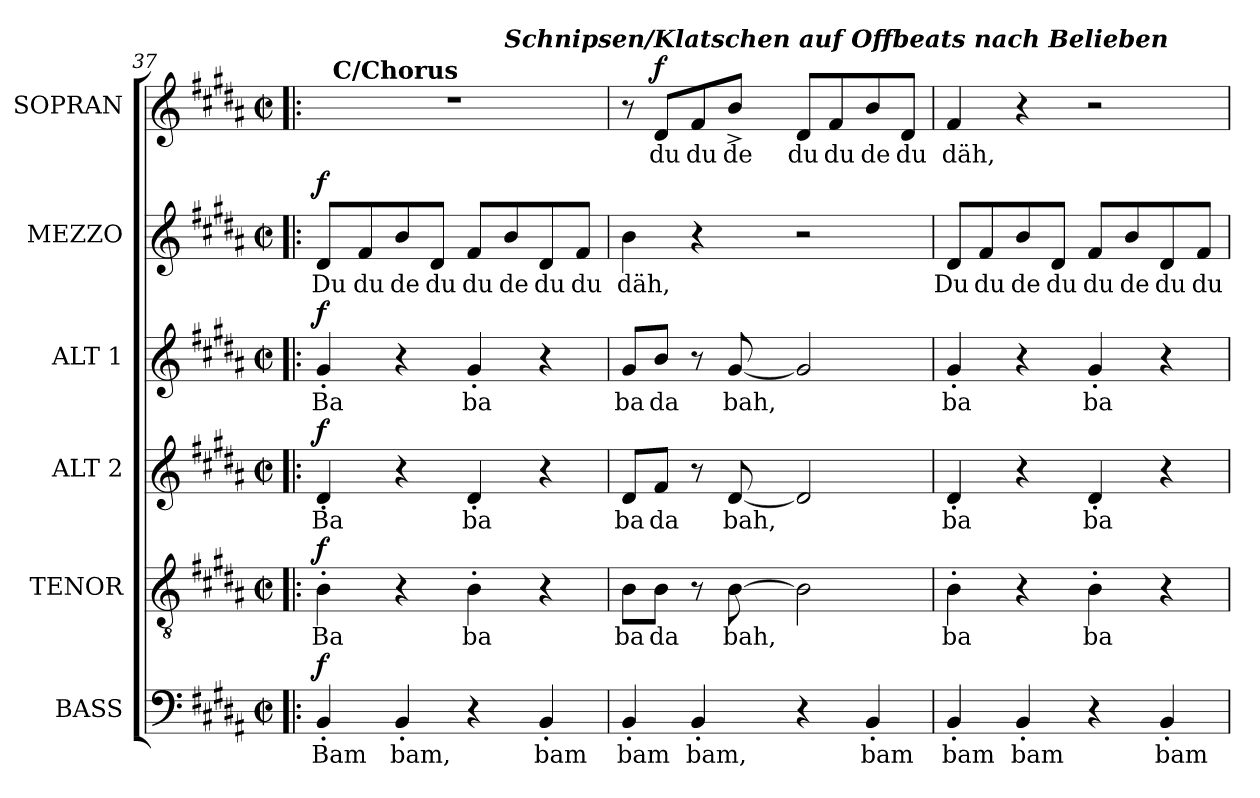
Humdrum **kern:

**kern	**text	**dynam	**kern	**text	**dynam	**kern	**text	**dynam	**kern	**text	**dynam	**kern	**text	**dynam	**kern	**text	**dynam
*part6	*part6	*part6	*part5	*part5	*part5	*part4	*part4	*part4	*part3	*part3	*part3	*part2	*part2	*part2	*part1	*part1	*part1
*staff6	*staff6	*staff6	*staff5	*staff5	*staff5	*staff4	*staff4	*staff4	*staff3	*staff3	*staff3	*staff2	*staff2	*staff2	*staff1	*staff1	*staff1
*I"BASS	*	*	*I"TENOR	*	*	*I"ALT 2	*	*	*I"ALT 1	*	*	*I"MEZZO	*	*	*I"SOPRAN	*	*
*I'B	*	*	*I'T	*	*	*I'A2	*	*	*I'A1	*	*	*	*	*	*I'S	*	*
!!LO:PB:g=z
*clefF4	*	*	*clefGv2	*	*	*clefG2	*	*	*clefG2	*	*	*clefG2	*	*	*clefG2	*	*
*	*	*	*ITrd7c12	*	*	*	*	*	*	*	*	*	*	*	*	*	*
*k[f#c#g#d#a#]	*	*	*k[f#c#g#d#a#]	*	*	*k[f#c#g#d#a#]	*	*	*k[f#c#g#d#a#]	*	*	*k[f#c#g#d#a#]	*	*	*k[f#c#g#d#a#]	*	*
*B:	*	*	*B:	*	*	*B:	*	*	*B:	*	*	*B:	*	*	*B:	*	*
*M2/2	*	*	*M2/2	*	*	*M2/2	*	*	*M2/2	*	*	*M2/2	*	*	*M2/2	*	*
*met(c|)	*	*	*met(c|)	*	*	*met(c|)	*	*	*met(c|)	*	*	*met(c|)	*	*	*met(c|)	*	*
=37!|:	=37!|:	=37!|:	=37!|:	=37!|:	=37!|:	=37!|:	=37!|:	=37!|:	=37!|:	=37!|:	=37!|:	=37!|:	=37!|:	=37!|:	=37!|:	=37!|:	=37!|:
!	!LO:LY:b:color=#000000	!	!	!	!	!	!	!	!	!	!	!	!	!	!	!	!
!	!	!	!	!LO:LY:b:color=#000000	!	!	!	!	!	!	!	!	!	!	!	!	!
!	!	!	!	!	!	!	!LO:LY:b:color=#000000	!	!	!	!	!	!	!	!	!	!
!	!	!	!	!	!	!	!	!	!	!LO:LY:b:color=#000000	!	!	!	!	!	!	!
!	!	!	!	!	!	!	!	!	!	!	!	!	!LO:LY:b:color=#000000	!	!	!	!
*	*	*	*	*	*	*	*	*	*	*	*	*	*	*	*^	*	*
*	*	*	*	*	*	*	*	*	*	*	*	*	*	*	*	*^	*	*
4BB'i/	-Bam	f	4BB'i\	Ba	f	4d#'i/	Ba	f	4g#'i/	Ba	f	8d#i/L	Du	f	1r	4ryy	2ryy	.	.
!	!	!	!	!	!	!	!	!	!	!	!	!	!LO:LY:b:color=#000000	!	!	!	!	!	!
.	.	.	.	.	.	.	.	.	.	.	.	8f#i/	du	.	.	.	.	.	.
!	!LO:LY:b:color=#000000	!	!	!	!	!	!	!	!	!	!	!	!	!	!	!	!	!	!
!	!	!	!	!	!	!	!	!	!	!	!	!	!	!	!	!LO:TX:a:B:cj:t=C/Chorus	!	!	!
!	!	!	!	!	!	!	!	!	!	!	!	!	!LO:LY:b:color=#000000	!	!	!	!	!	!
4BB'i/	bam,	.	4r	.	.	4r	.	.	4r	.	.	8bi/	de	.	.	2.ryy	.	.	.
!	!	!	!	!	!	!	!	!	!	!	!	!	!LO:LY:b:color=#000000	!	!	!	!	!	!
.	.	.	.	.	.	.	.	.	.	.	.	8d#i/J	du	.	.	.	.	.	.
!	!	!	!	!LO:LY:b:color=#000000	!	!	!	!	!	!	!	!	!	!	!	!	!	!	!
!	!	!	!	!	!	!	!LO:LY:b:color=#000000	!	!	!	!	!	!	!	!	!	!	!	!
!	!	!	!	!	!	!	!	!	!	!LO:LY:b:color=#000000	!	!	!	!	!	!	!	!	!
!	!	!	!	!	!	!	!	!	!	!	!	!	!LO:LY:b:color=#000000	!	!	!	!	!	!
4r	.	.	4BB'i\	ba	.	4d#'i/	ba	.	4g#'i/	ba	.	8f#i/L	du	.	.	.	8ryy	.	.
!	!	!	!	!	!	!	!	!	!	!	!	!	!	!	!	!	!LO:TX:a:Bi:t=Schnipsen/Klatschen auf Offbeats nach Belieben	!	!
!	!	!	!	!	!	!	!	!	!	!	!	!	!LO:LY:b:color=#000000	!	!	!	!	!	!
.	.	.	.	.	.	.	.	.	.	.	.	8bi/	de	.	.	.	4.ryy	.	.
!	!LO:LY:b:color=#000000	!	!	!	!	!	!	!	!	!	!	!	!	!	!	!	!	!	!
!	!	!	!	!	!	!	!	!	!	!	!	!	!LO:LY:b:color=#000000	!	!	!	!	!	!
4BB'i/	bam	.	4r	.	.	4r	.	.	4r	.	.	8d#i/	du	.	.	.	.	.	.
!	!	!	!	!	!	!	!	!	!	!	!	!	!LO:LY:b:color=#000000	!	!	!	!	!	!
.	.	.	.	.	.	.	.	.	.	.	.	8f#i/J	du	.	.	.	.	.	.
*	*	*	*	*	*	*	*	*	*	*	*	*	*	*	*v	*v	*v	*	*
=38	=38	=38	=38	=38	=38	=38	=38	=38	=38	=38	=38	=38	=38	=38	=38	=38	=38
*	*	*	*	*	*	*	*	*	*	*	*	*	*	*	*^	*	*
*	*	*	*	*	*	*	*	*	*	*	*	*	*	*	*	*^	*	*
!	!LO:LY:b:color=#000000	!	!	!	!	!	!	!	!	!	!	!	!	!	!	!	!	!	!
*	*	*	*	*	*	*	*	*	*	*	*	*	*	*	*v	*v	*v	*	*
*	*	*	*	*	*	*	*	*	*	*	*	*	*	*	*^	*	*
*	*	*	*	*	*	*	*	*	*	*	*	*	*	*	*	*^	*	*
!	!	!	!	!LO:LY:b:color=#000000	!	!	!	!	!	!	!	!	!	!	!	!	!	!	!
*	*	*	*	*	*	*	*	*	*	*	*	*	*	*	*v	*v	*v	*	*
*	*	*	*	*	*	*	*	*	*	*	*	*	*	*	*^	*	*
*	*	*	*	*	*	*	*	*	*	*	*	*	*	*	*	*^	*	*
!	!	!	!	!	!	!	!LO:LY:b:color=#000000	!	!	!	!	!	!	!	!	!	!	!	!
*	*	*	*	*	*	*	*	*	*	*	*	*	*	*	*v	*v	*v	*	*
*	*	*	*	*	*	*	*	*	*	*	*	*	*	*	*^	*	*
*	*	*	*	*	*	*	*	*	*	*	*	*	*	*	*	*^	*	*
!	!	!	!	!	!	!	!	!	!	!LO:LY:b:color=#000000	!	!	!	!	!	!	!	!	!
*	*	*	*	*	*	*	*	*	*	*	*	*	*	*	*v	*v	*v	*	*
*	*	*	*	*	*	*	*	*	*	*	*	*	*	*	*^	*	*
*	*	*	*	*	*	*	*	*	*	*	*	*	*	*	*	*^	*	*
!	!	!	!	!	!	!	!	!	!	!	!	!	!LO:LY:b:color=#000000	!	!	!	!	!	!
*	*	*	*	*	*	*	*	*	*	*	*	*	*	*	*v	*v	*v	*	*
4BB'i/	bam	.	8BBi\L	ba	.	8d#i/L	ba	.	8g#i/L	ba	.	4bi\	däh,	.	8r	.	.
!	!	!	!	!LO:LY:b:color=#000000	!	!	!	!	!	!	!	!	!	!	!	!	!
!	!	!	!	!	!	!	!LO:LY:b:color=#000000	!	!	!	!	!	!	!	!	!	!
!	!	!	!	!	!	!	!	!	!	!LO:LY:b:color=#000000	!	!	!	!	!	!	!
!	!	!	!	!	!	!	!	!	!	!	!	!	!	!	!	!LO:LY:b:color=#000000	!
.	.	.	8BBi\J	da	.	8f#i/J	da	.	8bi/J	da	.	.	.	.	8d#i/L	du	f
!	!LO:LY:b:color=#000000	!	!	!	!	!	!	!	!	!	!	!	!	!	!	!	!
!	!	!	!	!	!	!	!	!	!	!	!	!	!	!	!	!LO:LY:b:color=#000000	!
4BB'i/	bam,	.	8r	.	.	8r	.	.	8r	.	.	4r	.	.	8f#i/	du	.
!	!	!	!	!LO:LY:b:color=#000000	!	!	!	!	!	!	!	!	!	!	!	!	!
!	!	!	!	!	!	!	!LO:LY:b:color=#000000	!	!	!	!	!	!	!	!	!	!
!	!	!	!	!	!	!	!	!	!	!LO:LY:b:color=#000000	!	!	!	!	!	!	!
!	!	!	!	!	!	!	!	!	!	!	!	!	!	!	!	!LO:LY:b:color=#000000	!
.	.	.	[>8BBi\	bah,	.	[<8d#i/	bah,	.	[<8g#i/	bah,	.	.	.	.	8b^i/J	de	.
!	!	!	!	!	!	!	!	!	!	!	!	!	!	!	!	!LO:LY:b:color=#000000	!
4r	.	.	2BBi\]	.	.	2d#i/]	.	.	2g#i/]	.	.	2r	.	.	8d#i/L	du	.
!	!	!	!	!	!	!	!	!	!	!	!	!	!	!	!	!LO:LY:b:color=#000000	!
.	.	.	.	.	.	.	.	.	.	.	.	.	.	.	8f#i/	du	.
!	!LO:LY:b:color=#000000	!	!	!	!	!	!	!	!	!	!	!	!	!	!	!	!
!	!	!	!	!	!	!	!	!	!	!	!	!	!	!	!	!LO:LY:b:color=#000000	!
4BB'i/	bam	.	.	.	.	.	.	.	.	.	.	.	.	.	8bi/	de	.
!	!	!	!	!	!	!	!	!	!	!	!	!	!	!	!	!LO:LY:b:color=#000000	!
.	.	.	.	.	.	.	.	.	.	.	.	.	.	.	8d#i/J	du	.
=39	=39	=39	=39	=39	=39	=39	=39	=39	=39	=39	=39	=39	=39	=39	=39	=39	=39
!	!LO:LY:b:color=#000000	!	!	!	!	!	!	!	!	!	!	!	!	!	!	!	!
!	!	!	!	!LO:LY:b:color=#000000	!	!	!	!	!	!	!	!	!	!	!	!	!
!	!	!	!	!	!	!	!LO:LY:b:color=#000000	!	!	!	!	!	!	!	!	!	!
!	!	!	!	!	!	!	!	!	!	!LO:LY:b:color=#000000	!	!	!	!	!	!	!
!	!	!	!	!	!	!	!	!	!	!	!	!	!LO:LY:b:color=#000000	!	!	!	!
!	!	!	!	!	!	!	!	!	!	!	!	!	!	!	!	!LO:LY:b:color=#000000	!
4BB'i/	bam	.	4BB'i\	ba	.	4d#'i/	ba	.	4g#'i/	ba	.	8d#i/L	Du	.	4f#i/	däh,	.
!	!	!	!	!	!	!	!	!	!	!	!	!	!LO:LY:b:color=#000000	!	!	!	!
.	.	.	.	.	.	.	.	.	.	.	.	8f#i/	du	.	.	.	.
!	!LO:LY:b:color=#000000	!	!	!	!	!	!	!	!	!	!	!	!	!	!	!	!
!	!	!	!	!	!	!	!	!	!	!	!	!	!LO:LY:b:color=#000000	!	!	!	!
4BB'i/	bam	.	4r	.	.	4r	.	.	4r	.	.	8bi/	de	.	4r	.	.
!	!	!	!	!	!	!	!	!	!	!	!	!	!LO:LY:b:color=#000000	!	!	!	!
.	.	.	.	.	.	.	.	.	.	.	.	8d#i/J	du	.	.	.	.
!	!	!	!	!LO:LY:b:color=#000000	!	!	!	!	!	!	!	!	!	!	!	!	!
!	!	!	!	!	!	!	!LO:LY:b:color=#000000	!	!	!	!	!	!	!	!	!	!
!	!	!	!	!	!	!	!	!	!	!LO:LY:b:color=#000000	!	!	!	!	!	!	!
!	!	!	!	!	!	!	!	!	!	!	!	!	!LO:LY:b:color=#000000	!	!	!	!
4r	.	.	4BB'i\	ba	.	4d#'i/	ba	.	4g#'i/	ba	.	8f#i/L	du	.	2r	.	.
!	!	!	!	!	!	!	!	!	!	!	!	!	!LO:LY:b:color=#000000	!	!	!	!
.	.	.	.	.	.	.	.	.	.	.	.	8bi/	de	.	.	.	.
!	!LO:LY:b:color=#000000	!	!	!	!	!	!	!	!	!	!	!	!	!	!	!	!
!	!	!	!	!	!	!	!	!	!	!	!	!	!LO:LY:b:color=#000000	!	!	!	!
4BB'i/	bam	.	4r	.	.	4r	.	.	4r	.	.	8d#i/	du	.	.	.	.
!	!	!	!	!	!	!	!	!	!	!	!	!	!LO:LY:b:color=#000000	!	!	!	!
.	.	.	.	.	.	.	.	.	.	.	.	8f#i/J	du	.	.	.	.
=	=	=	=	=	=	=	=	=	=	=	=	=	=	=	=	=	=
*-	*-	*-	*-	*-	*-	*-	*-	*-	*-	*-	*-	*-	*-	*-	*-	*-	*-
